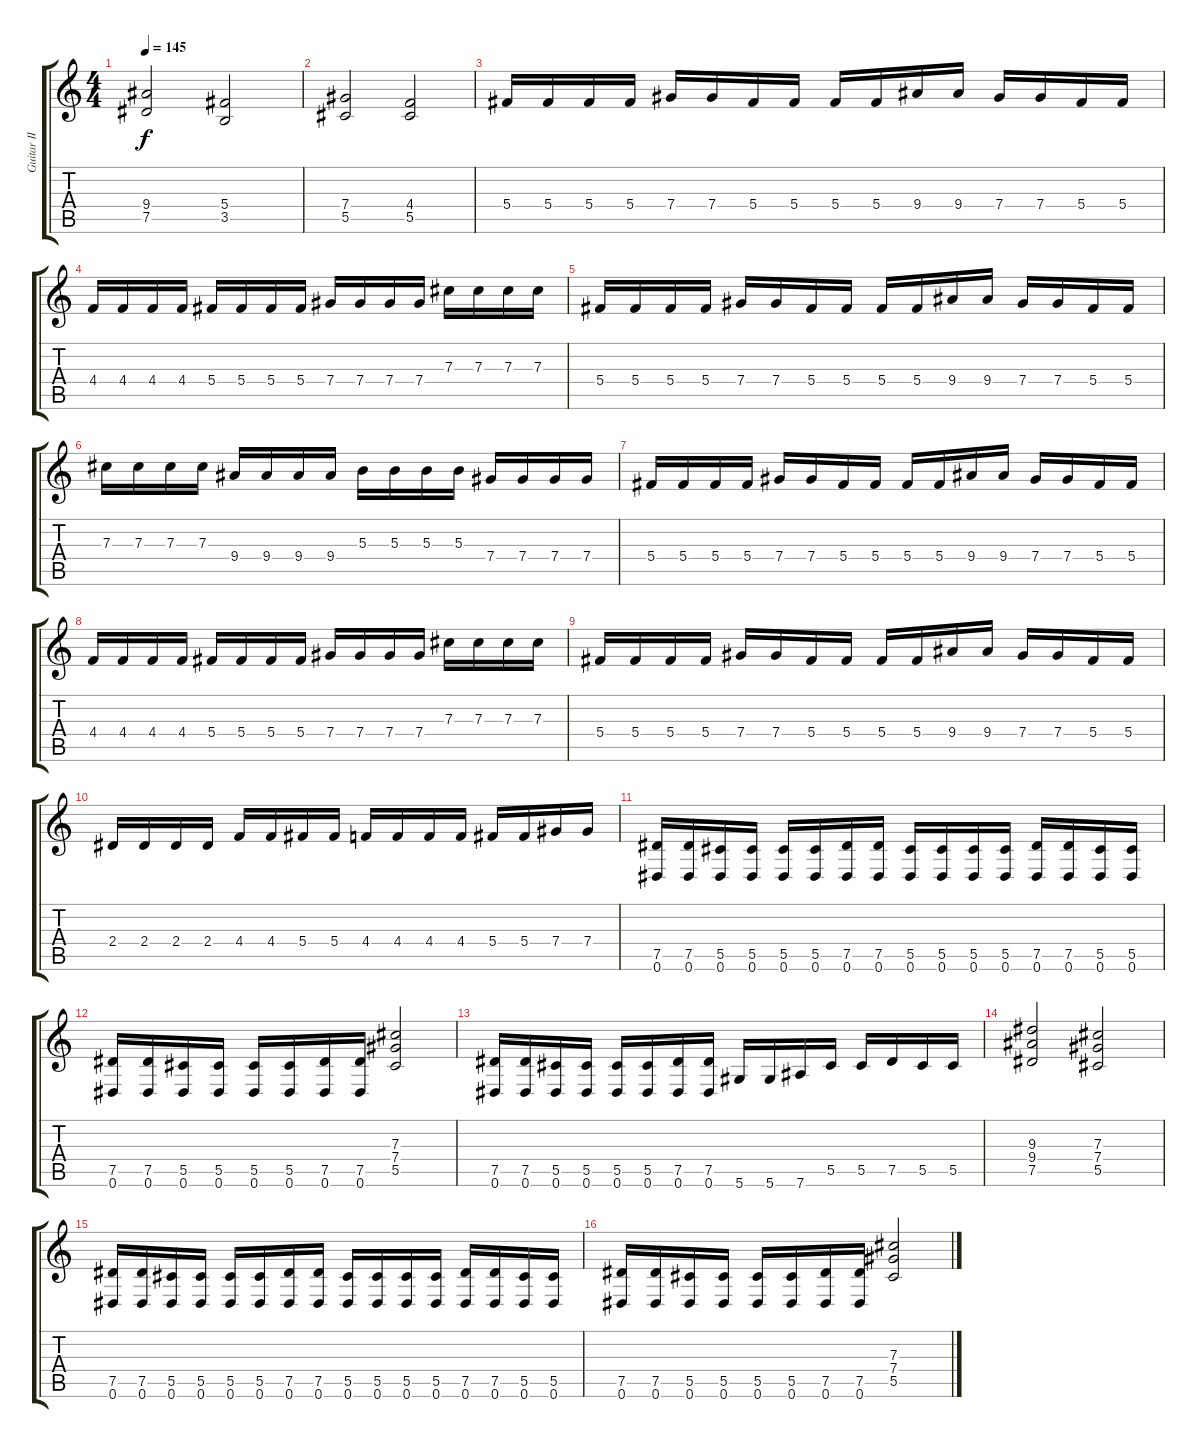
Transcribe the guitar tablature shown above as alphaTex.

\track ("Guitar II" "Guitar II") {instrument distortionguitar}
\staff {score tabs}
\tuning (Eb4 Bb3 Gb3 Db3 Ab2 Eb2) {hide}
\ts (4 4)
\tempo 145
\clef g2
\ks c
(9.4 7.5).2{dy f} (5.4 3.5).2 |
(7.4 5.5).2 (4.4 5.5).2 |
5.4.16 5.4.16 5.4.16 5.4.16 7.4.16 7.4.16 5.4.16 5.4.16 5.4.16 5.4.16 9.4.16 9.4.16 7.4.16 7.4.16 5.4.16 5.4.16 |
4.4.16 4.4.16 4.4.16 4.4.16 5.4.16 5.4.16 5.4.16 5.4.16 7.4.16 7.4.16 7.4.16 7.4.16 7.3.16 7.3.16 7.3.16 7.3.16 |
5.4.16 5.4.16 5.4.16 5.4.16 7.4.16 7.4.16 5.4.16 5.4.16 5.4.16 5.4.16 9.4.16 9.4.16 7.4.16 7.4.16 5.4.16 5.4.16 |
7.3.16 7.3.16 7.3.16 7.3.16 9.4.16 9.4.16 9.4.16 9.4.16 5.3.16 5.3.16 5.3.16 5.3.16 7.4.16 7.4.16 7.4.16 7.4.16 |
5.4.16 5.4.16 5.4.16 5.4.16 7.4.16 7.4.16 5.4.16 5.4.16 5.4.16 5.4.16 9.4.16 9.4.16 7.4.16 7.4.16 5.4.16 5.4.16 |
4.4.16 4.4.16 4.4.16 4.4.16 5.4.16 5.4.16 5.4.16 5.4.16 7.4.16 7.4.16 7.4.16 7.4.16 7.3.16 7.3.16 7.3.16 7.3.16 |
5.4.16 5.4.16 5.4.16 5.4.16 7.4.16 7.4.16 5.4.16 5.4.16 5.4.16 5.4.16 9.4.16 9.4.16 7.4.16 7.4.16 5.4.16 5.4.16 |
2.4.16 2.4.16 2.4.16 2.4.16 4.4.16 4.4.16 5.4.16 5.4.16 4.4.16 4.4.16 4.4.16 4.4.16 5.4.16 5.4.16 7.4.16 7.4.16 |
(7.5 0.6).16 (7.5 0.6).16 (5.5 0.6).16 (5.5 0.6).16 (5.5 0.6).16 (5.5 0.6).16 (7.5 0.6).16 (7.5 0.6).16 (5.5 0.6).16 (5.5 0.6).16 (5.5 0.6).16 (5.5 0.6).16 (7.5 0.6).16 (7.5 0.6).16 (5.5 0.6).16 (5.5 0.6).16 |
(7.5 0.6).16 (7.5 0.6).16 (5.5 0.6).16 (5.5 0.6).16 (5.5 0.6).16 (5.5 0.6).16 (7.5 0.6).16 (7.5 0.6).16 (7.3 7.4 5.5).2 |
(7.5 0.6).16 (7.5 0.6).16 (5.5 0.6).16 (5.5 0.6).16 (5.5 0.6).16 (5.5 0.6).16 (7.5 0.6).16 (7.5 0.6).16 5.6.16 5.6.16 7.6.16 5.5.16 5.5.16 7.5.16 5.5.16 5.5.16 |
(9.3 9.4 7.5).2 (7.3 7.4 5.5).2 |
(7.5 0.6).16 (7.5 0.6).16 (5.5 0.6).16 (5.5 0.6).16 (5.5 0.6).16 (5.5 0.6).16 (7.5 0.6).16 (7.5 0.6).16 (5.5 0.6).16 (5.5 0.6).16 (5.5 0.6).16 (5.5 0.6).16 (7.5 0.6).16 (7.5 0.6).16 (5.5 0.6).16 (5.5 0.6).16 |
(7.5 0.6).16 (7.5 0.6).16 (5.5 0.6).16 (5.5 0.6).16 (5.5 0.6).16 (5.5 0.6).16 (7.5 0.6).16 (7.5 0.6).16 (7.3 7.4 5.5).2
